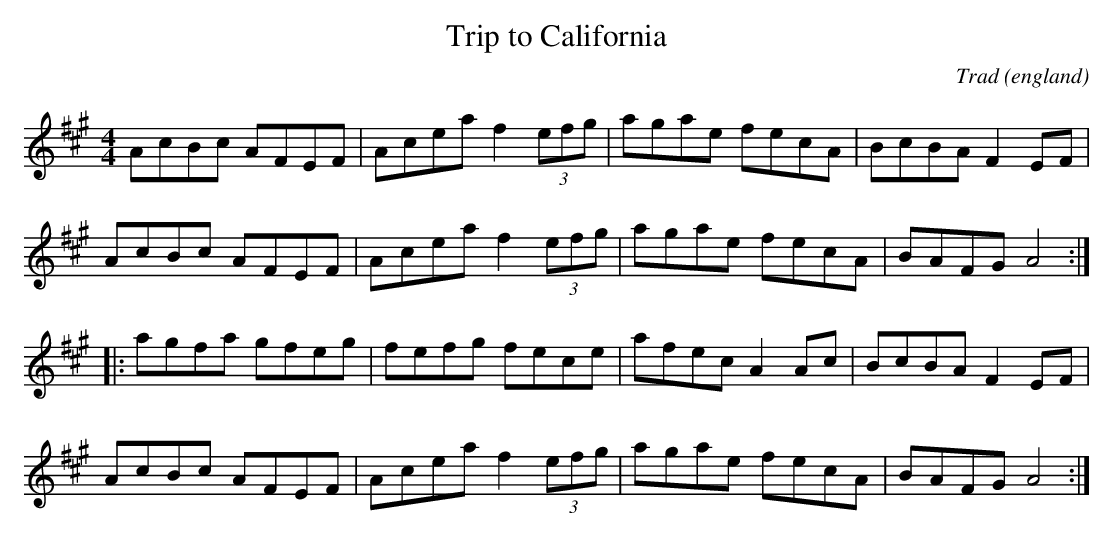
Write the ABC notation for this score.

X:1
T:Trip to California
O:england
C:Trad
M:4/4
K:A
L:1/8
AcBc AFEF | Acea f2 (3efg | agae fecA | BcBA F2 EF |
AcBc AFEF | Acea f2 (3efg | agae fecA | BAFG A4 :|
|: agfa gfeg | fefg fece | afec A2 Ac | BcBA F2 EF |
AcBc AFEF | Acea f2 (3efg | agae fecA | BAFG A4 :|
